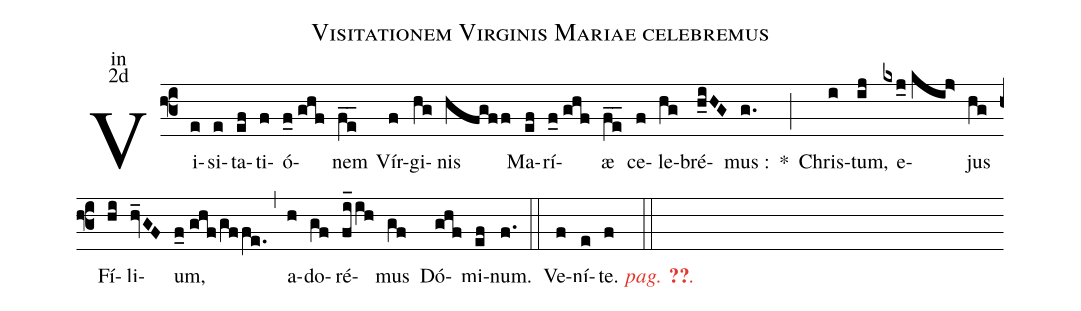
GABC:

name:Visitationem Virginis Mariae celebremus;
office-part:in;
mode:2d;
%%
(f3)Vi(e)si(e)ta(ef)ti(f)ó(f_0//ghf)nem(fe__)
Vír(f)gi(hg)nis(hfgff) Ma(ef)rí(f_0//ghf)æ(fe__) ce(f)le(hg)bré(h_iHG)mus :(g.)
<sp>*</sp>(;) Chris(i)tum,(ij) e(kxj_0//kij>)jus(hg) Fí(hi)li(hv_GF)um,(f_0//ghf/gf/fe.) (,)
a(h)do(gf)ré(fi_/ih)mus(gf) Dó(ghf)mi(ef)num.(f.) (::)
<nlba>Ve(f)ní(e)t{e}. <c><i>pag. <v>\pageref{M-ORIP2d}</v>.</i></c></nlba>(f ::)
